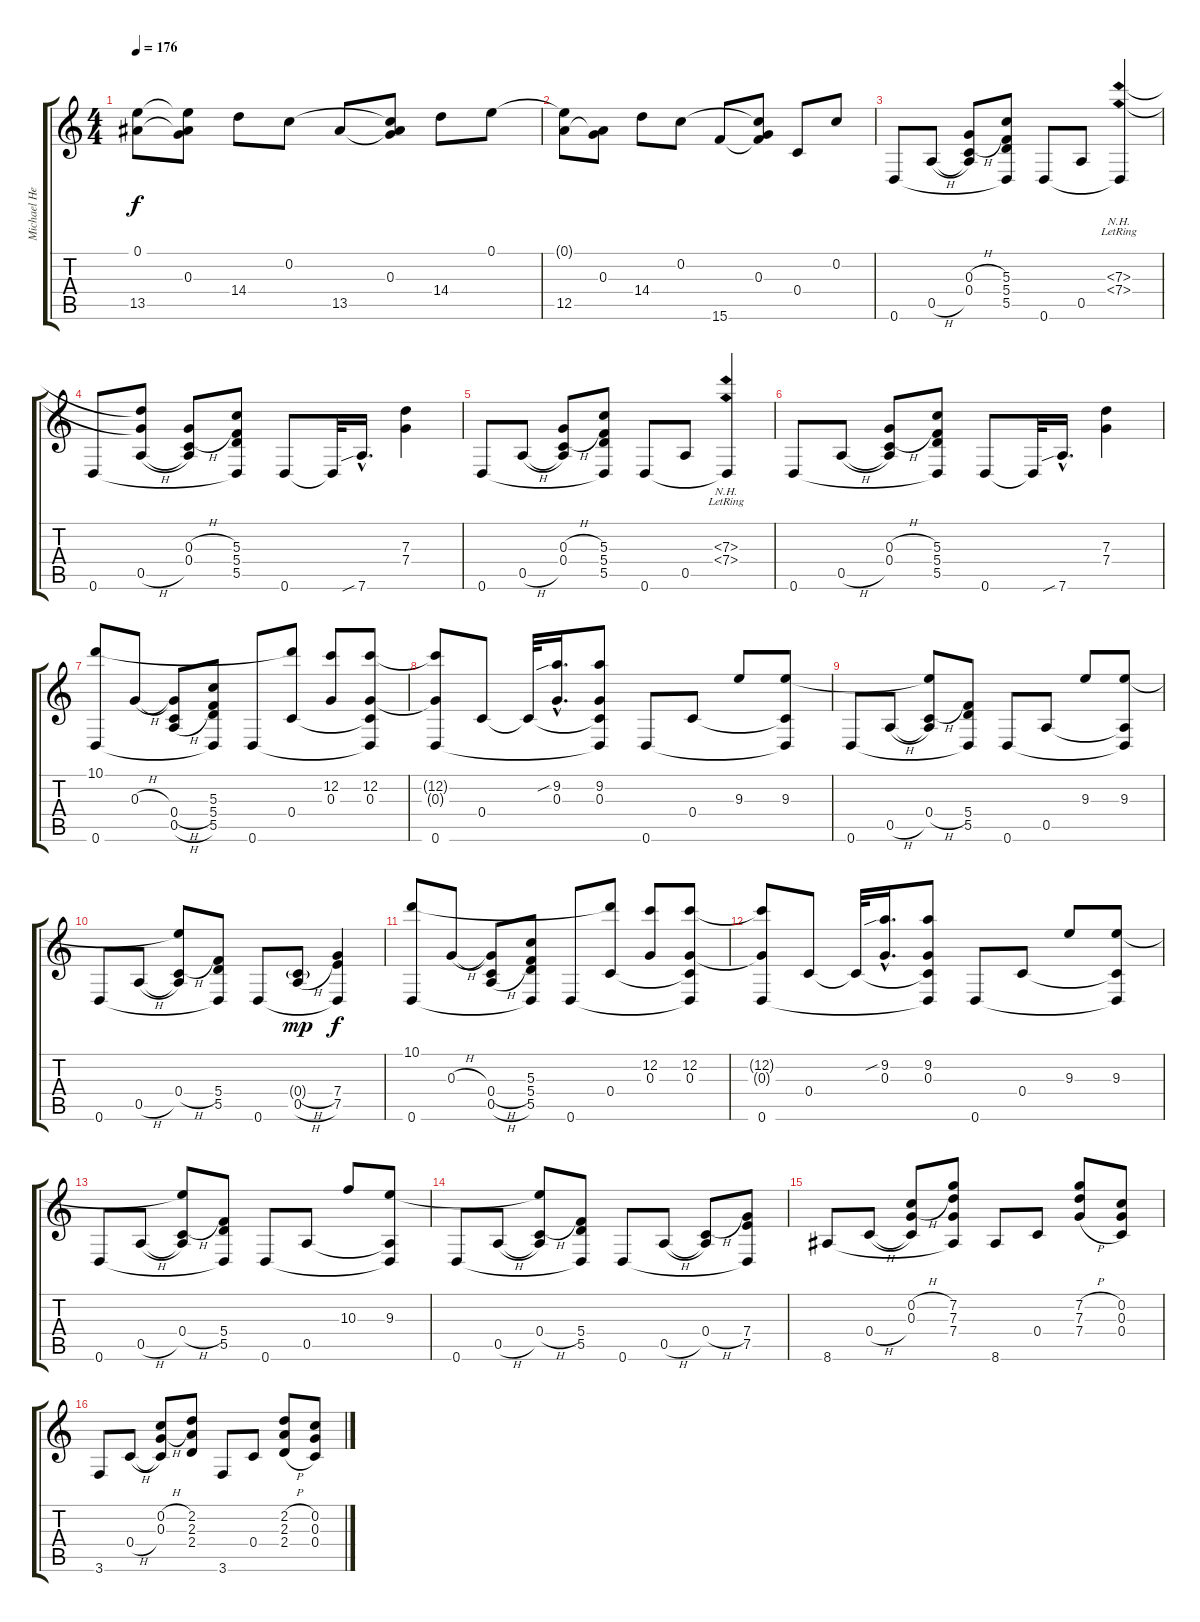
\track ("Michael Hedges" "Michael He") {instrument acousticguitarsteel}
\staff {score tabs}
\tuning (E4 C4 G3 C3 A2 D2) {hide}
\ts (4 4)
\tempo 176
\clef g2
\ks c
(0.1 13.5).8{dy f} (0.1{t} 0.3 13.5{t}).8 14.4.8 0.2.8 13.5.8 (0.2{t} 0.3 13.5{t}).8 14.4.8 0.1.8 |
(0.1{t} 12.5).8 (0.3 12.5{t}).8 14.4.8 0.2.8 15.6.8 (0.2{t} 0.3 15.6{t}).8 0.4.8 0.2.8 |
0.6.8 0.5{h}.8 (0.3{h} 0.4{h} 0.5{t}).8 (5.3 5.4 5.5 0.6{t}).8{volume 16} 0.6.8{volume 13} 0.5.8 (7.3{nh lr} 7.4{nh lr} 0.6{t}).4 |
0.6.8 (7.3{t} 7.4{t} 0.5{h}).8 (0.3{h} 0.4{h} 0.5{t}).8 (5.3 5.4 5.5 0.6{t}).8{volume 16} 0.6.8{volume 13} 0.6{t}.32 7.6{sib hac}.16{d} (7.3 7.4).4 |
0.6.8 0.5{h}.8 (0.3{h} 0.4{h} 0.5{t}).8 (5.3 5.4 5.5 0.6{t}).8{volume 16} 0.6.8{volume 13} 0.5.8 (7.3{nh lr} 7.4{nh lr} 0.6{t}).4 |
0.6.8 0.5{h}.8 (0.3{h} 0.4{h} 0.5{t}).8 (5.3 5.4 5.5 0.6{t}).8{volume 16} 0.6.8{volume 13} 0.6{t}.32 7.6{sib hac}.16{d} (7.3 7.4).4 |
(10.1 0.6).8 0.3{h}.8 (0.3{t} 0.4{h} 0.5{h}).8 (5.3 5.4 5.5 0.6{t}).8{volume 16} 0.6.8{volume 13} (10.1{t} 0.4).8 (12.2 0.3).8 (12.2 0.3 0.4{t} 0.6{t}).8 |
(12.2{t} 0.3{t} 0.6).8 0.4.8 0.4{t}.32 (9.2{sib hac} 0.3{hac}).16{d} (9.2 0.3 0.4{t} 0.6{t}).8 0.6.8 0.4.8 9.3.8 (9.3 0.4{t} 0.6{t}).8 |
0.6.8 0.5{h}.8 (9.3{t} 0.4{h} 0.5{t}).8 (5.4 5.5 0.6{t}).8 0.6.8 0.5.8 9.3.8 (9.3 0.5{t} 0.6{t}).8 |
0.6.8 0.5{h}.8 (9.3{t} 0.4{h} 0.5{t}).8 (5.4 5.5 0.6{t}).8 0.6.8 (0.4{h g} 0.5{h}).8{dy mp} (7.4 7.5 0.6{t}).4{dy f} |
(10.1 0.6).8 0.3{h}.8 (0.3{t} 0.4{h} 0.5{h}).8 (5.3 5.4 5.5 0.6{t}).8{volume 16} 0.6.8{volume 13} (10.1{t} 0.4).8 (12.2 0.3).8 (12.2 0.3 0.4{t} 0.6{t}).8 |
(12.2{t} 0.3{t} 0.6).8 0.4.8 0.4{t}.32 (9.2{sib hac} 0.3{hac}).16{d} (9.2 0.3 0.4{t} 0.6{t}).8 0.6.8 0.4.8 9.3.8 (9.3 0.4{t} 0.6{t}).8 |
0.6.8 0.5{h}.8 (9.3{t} 0.4{h} 0.5{t}).8 (5.4 5.5 0.6{t}).8 0.6.8 0.5.8 10.3.8 (9.3 0.5{t} 0.6{t}).8 |
0.6.8 0.5{h}.8 (9.3{t} 0.4{h} 0.5{t}).8 (5.4 5.5 0.6{t}).8 0.6.8 0.5{h}.8 (0.4{h} 0.5{t}).8 (7.4 7.5 0.6{t}).8 |
8.6.8 0.4{h}.8 (0.2{h} 0.3{h} 0.4{t}).8 (7.2 7.3 7.4 8.6{t}).8 8.6.8 0.4.8 (7.2{h} 7.3{h} 7.4{h}).8 (0.2 0.3 0.4).8 |
3.6.8 0.4{h}.8 (0.2{h} 0.3{h} 0.4{t}).8 (2.2 2.3 2.4).8 3.6.8 0.4.8 (2.2{h} 2.3{h} 2.4{h}).8 (0.2 0.3 0.4).8
